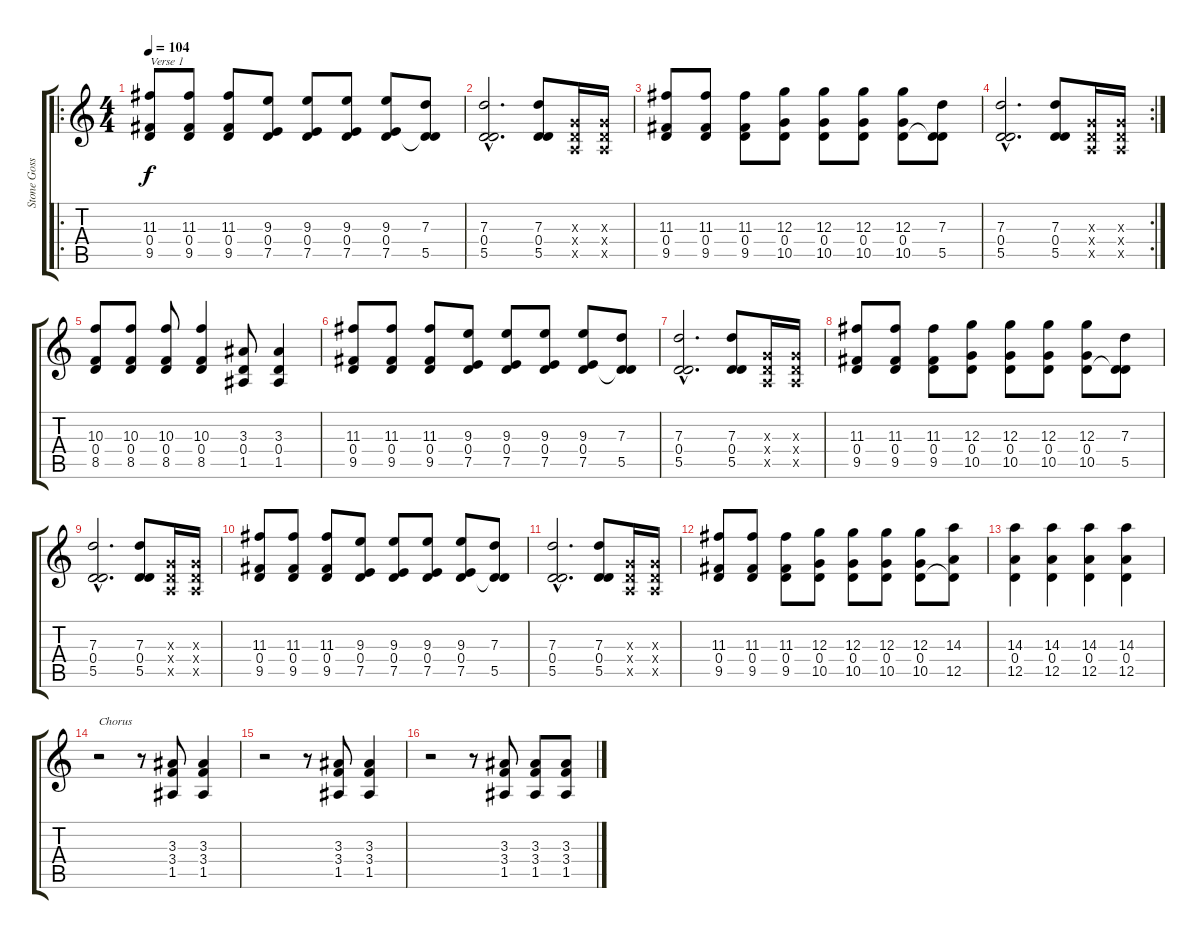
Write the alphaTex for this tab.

\track ("Stone Gossard" "Stone Goss") {instrument electricguitarclean}
\staff {score tabs}
\tuning (E4 B3 G3 D3 A2 E2) {hide}
\ro
\ts (4 4)
\tempo 104
\clef g2
\ks c
(11.3 0.4 9.5).8{txt "Verse 1" dy f instrument electricguitarclean} (11.3 0.4 9.5).8 (11.3 0.4 9.5).8 (9.3 0.4 7.5).8 (9.3 0.4 7.5).8 (9.3 0.4 7.5).8 (9.3 0.4 7.5).8 (7.3 0.4{t} 5.5).8 |
(7.3{hac} 0.4{hac} 5.5{hac}).2{d} (7.3 0.4 5.5).8 (0.3{x} 0.4{x} 0.5{x}).16 (0.3{x} 0.4{x} 0.5{x}).16 |
(11.3 0.4 9.5).8 (11.3 0.4 9.5).8 (11.3 0.4 9.5).8 (12.3 0.4 10.5).8 (12.3 0.4 10.5).8 (12.3 0.4 10.5).8 (12.3 0.4 10.5).8 (7.3 0.4{t} 5.5).8 |
\rc 2
(7.3{hac} 0.4{hac} 5.5{hac}).2{d} (7.3 0.4 5.5).8 (0.3{x} 0.4{x} 0.5{x}).16 (0.3{x} 0.4{x} 0.5{x}).16 |
(10.3 0.4 8.5).8 (10.3 0.4 8.5).8 (10.3 0.4 8.5).8 (10.3 0.4 8.5).4 (3.3 0.4 1.5).8 (3.3 0.4 1.5).4 |
(11.3 0.4 9.5).8 (11.3 0.4 9.5).8 (11.3 0.4 9.5).8 (9.3 0.4 7.5).8 (9.3 0.4 7.5).8 (9.3 0.4 7.5).8 (9.3 0.4 7.5).8 (7.3 0.4{t} 5.5).8 |
(7.3{hac} 0.4{hac} 5.5{hac}).2{d} (7.3 0.4 5.5).8 (0.3{x} 0.4{x} 0.5{x}).16 (0.3{x} 0.4{x} 0.5{x}).16 |
(11.3 0.4 9.5).8 (11.3 0.4 9.5).8 (11.3 0.4 9.5).8 (12.3 0.4 10.5).8 (12.3 0.4 10.5).8 (12.3 0.4 10.5).8 (12.3 0.4 10.5).8 (7.3 0.4{t} 5.5).8 |
(7.3{hac} 0.4{hac} 5.5{hac}).2{d} (7.3 0.4 5.5).8 (0.3{x} 0.4{x} 0.5{x}).16 (0.3{x} 0.4{x} 0.5{x}).16 |
(11.3 0.4 9.5).8 (11.3 0.4 9.5).8 (11.3 0.4 9.5).8 (9.3 0.4 7.5).8 (9.3 0.4 7.5).8 (9.3 0.4 7.5).8 (9.3 0.4 7.5).8 (7.3 0.4{t} 5.5).8 |
(7.3{hac} 0.4{hac} 5.5{hac}).2{d} (7.3 0.4 5.5).8 (0.3{x} 0.4{x} 0.5{x}).16 (0.3{x} 0.4{x} 0.5{x}).16 |
(11.3 0.4 9.5).8 (11.3 0.4 9.5).8 (11.3 0.4 9.5).8 (12.3 0.4 10.5).8 (12.3 0.4 10.5).8 (12.3 0.4 10.5).8 (12.3 0.4 10.5).8 (14.3 0.4{t} 12.5).8 |
(14.3 0.4 12.5).4 (14.3 0.4 12.5).4 (14.3 0.4 12.5).4 (14.3 0.4 12.5).4 |
r.2{txt "Chorus"} r.8 (3.3 3.4 1.5).8{instrument distortionguitar} (3.3 3.4 1.5).4{instrument distortionguitar} |
r.2 r.8 (3.3 3.4 1.5).8{instrument distortionguitar} (3.3 3.4 1.5).4{instrument distortionguitar} |
r.2 r.8 (3.3 3.4 1.5).8{instrument distortionguitar} (3.3 3.4 1.5).8{instrument distortionguitar} (3.3 3.4 1.5).8{instrument distortionguitar}
